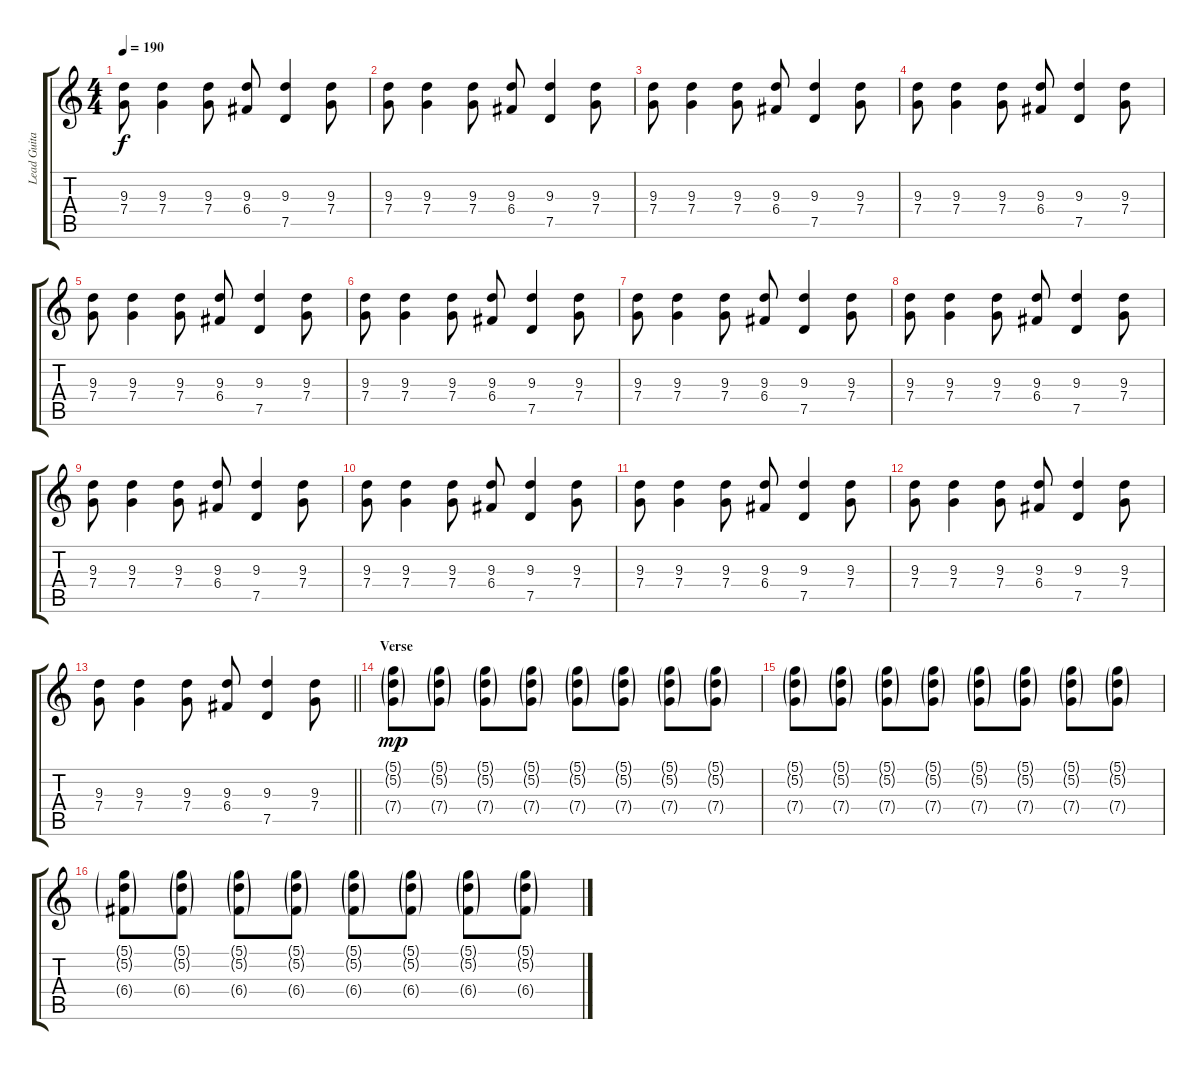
\track ("Lead Guitar" "Lead Guita") {instrument overdrivenguitar}
\staff {score tabs}
\tuning (D4 A3 F3 C3 G2 D2) {hide}
\ts (4 4)
\tempo 190
\clef g2
\ks c
(9.3 7.4).8{dy f} (9.3 7.4).4 (9.3 7.4).8 (9.3 6.4).8 (9.3 7.5).4 (9.3 7.4).8 |
(9.3 7.4).8 (9.3 7.4).4 (9.3 7.4).8 (9.3 6.4).8 (9.3 7.5).4 (9.3 7.4).8 |
(9.3 7.4).8 (9.3 7.4).4 (9.3 7.4).8 (9.3 6.4).8 (9.3 7.5).4 (9.3 7.4).8 |
(9.3 7.4).8 (9.3 7.4).4 (9.3 7.4).8 (9.3 6.4).8 (9.3 7.5).4 (9.3 7.4).8 |
(9.3 7.4).8 (9.3 7.4).4 (9.3 7.4).8 (9.3 6.4).8 (9.3 7.5).4 (9.3 7.4).8 |
(9.3 7.4).8 (9.3 7.4).4 (9.3 7.4).8 (9.3 6.4).8 (9.3 7.5).4 (9.3 7.4).8 |
(9.3 7.4).8 (9.3 7.4).4 (9.3 7.4).8 (9.3 6.4).8 (9.3 7.5).4 (9.3 7.4).8 |
(9.3 7.4).8 (9.3 7.4).4 (9.3 7.4).8 (9.3 6.4).8 (9.3 7.5).4 (9.3 7.4).8 |
(9.3 7.4).8 (9.3 7.4).4 (9.3 7.4).8 (9.3 6.4).8 (9.3 7.5).4 (9.3 7.4).8 |
(9.3 7.4).8 (9.3 7.4).4 (9.3 7.4).8 (9.3 6.4).8 (9.3 7.5).4 (9.3 7.4).8 |
(9.3 7.4).8 (9.3 7.4).4 (9.3 7.4).8 (9.3 6.4).8 (9.3 7.5).4 (9.3 7.4).8 |
(9.3 7.4).8 (9.3 7.4).4 (9.3 7.4).8 (9.3 6.4).8 (9.3 7.5).4 (9.3 7.4).8 |
\barLineRight lightlight
(9.3 7.4).8 (9.3 7.4).4 (9.3 7.4).8 (9.3 6.4).8 (9.3 7.5).4 (9.3 7.4).8 |
\section ("" "Verse")
(5.1{g} 5.2{g} 7.4{g}).8{dy mp} (5.1{g} 5.2{g} 7.4{g}).8 (5.1{g} 5.2{g} 7.4{g}).8 (5.1{g} 5.2{g} 7.4{g}).8 (5.1{g} 5.2{g} 7.4{g}).8 (5.1{g} 5.2{g} 7.4{g}).8 (5.1{g} 5.2{g} 7.4{g}).8 (5.1{g} 5.2{g} 7.4{g}).8 |
(5.1{g} 5.2{g} 7.4{g}).8 (5.1{g} 5.2{g} 7.4{g}).8 (5.1{g} 5.2{g} 7.4{g}).8 (5.1{g} 5.2{g} 7.4{g}).8 (5.1{g} 5.2{g} 7.4{g}).8 (5.1{g} 5.2{g} 7.4{g}).8 (5.1{g} 5.2{g} 7.4{g}).8 (5.1{g} 5.2{g} 7.4{g}).8 |
(5.1{g} 5.2{g} 6.4{g}).8 (5.1{g} 5.2{g} 6.4{g}).8 (5.1{g} 5.2{g} 6.4{g}).8 (5.1{g} 5.2{g} 6.4{g}).8 (5.1{g} 5.2{g} 6.4{g}).8 (5.1{g} 5.2{g} 6.4{g}).8 (5.1{g} 5.2{g} 6.4{g}).8 (5.1{g} 5.2{g} 6.4{g}).8
